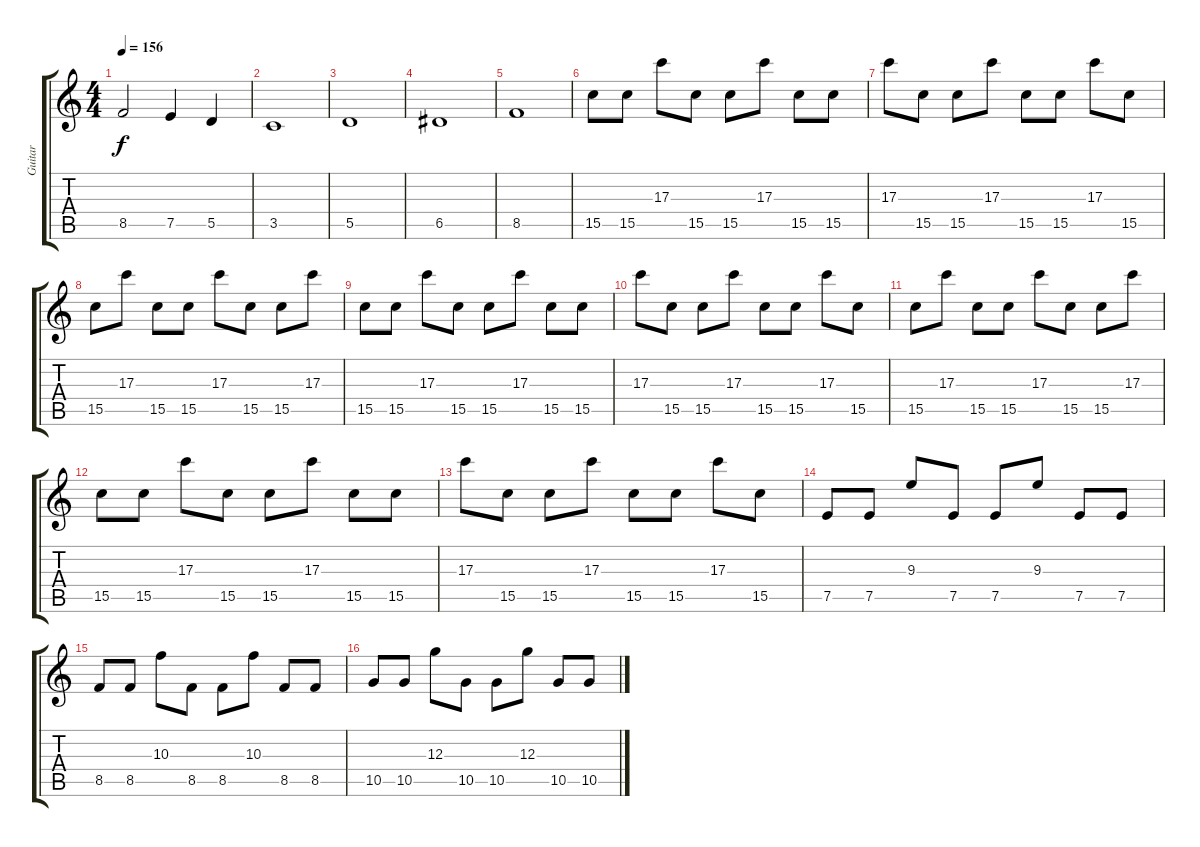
\track ("Guitar" "Guitar") {instrument distortionguitar}
\staff {score tabs}
\tuning (E4 B3 G3 D3 A2 E2) {hide}
\ts (4 4)
\tempo 156
\clef g2
\ks c
8.5.2{dy f} 7.5.4 5.5.4 |
3.5.1 |
5.5.1 |
6.5.1 |
8.5.1 |
15.5.8 15.5.8 17.3.8 15.5.8 15.5.8 17.3.8 15.5.8 15.5.8 |
17.3.8 15.5.8 15.5.8 17.3.8 15.5.8 15.5.8 17.3.8 15.5.8 |
15.5.8 17.3.8 15.5.8 15.5.8 17.3.8 15.5.8 15.5.8 17.3.8 |
15.5.8 15.5.8 17.3.8 15.5.8 15.5.8 17.3.8 15.5.8 15.5.8 |
17.3.8 15.5.8 15.5.8 17.3.8 15.5.8 15.5.8 17.3.8 15.5.8 |
15.5.8 17.3.8 15.5.8 15.5.8 17.3.8 15.5.8 15.5.8 17.3.8 |
15.5.8 15.5.8 17.3.8 15.5.8 15.5.8 17.3.8 15.5.8 15.5.8 |
17.3.8 15.5.8 15.5.8 17.3.8 15.5.8 15.5.8 17.3.8 15.5.8 |
7.5.8 7.5.8 9.3.8 7.5.8 7.5.8 9.3.8 7.5.8 7.5.8 |
8.5.8 8.5.8 10.3.8 8.5.8 8.5.8 10.3.8 8.5.8 8.5.8 |
10.5.8 10.5.8 12.3.8 10.5.8 10.5.8 12.3.8 10.5.8 10.5.8
